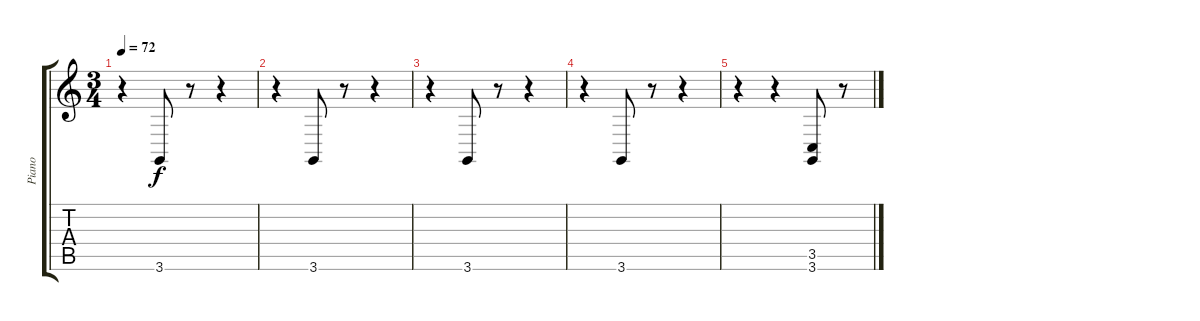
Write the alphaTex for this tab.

\track ("Piano" "Piano") {instrument acousticgrandpiano}
\staff {score tabs}
\tuning (E4 B3 G3 D3 A2 E2) {hide}
\ts (3 4)
\tempo 72
\clef g2
\ks c
r.4{dy f} 3.6.8 r.8 r.4 |
r.4 3.6.8 r.8 r.4 |
r.4 3.6.8 r.8 r.4 |
r.4 3.6.8 r.8 r.4 |
r.4 r.4 (3.5 3.6).8 r.8
